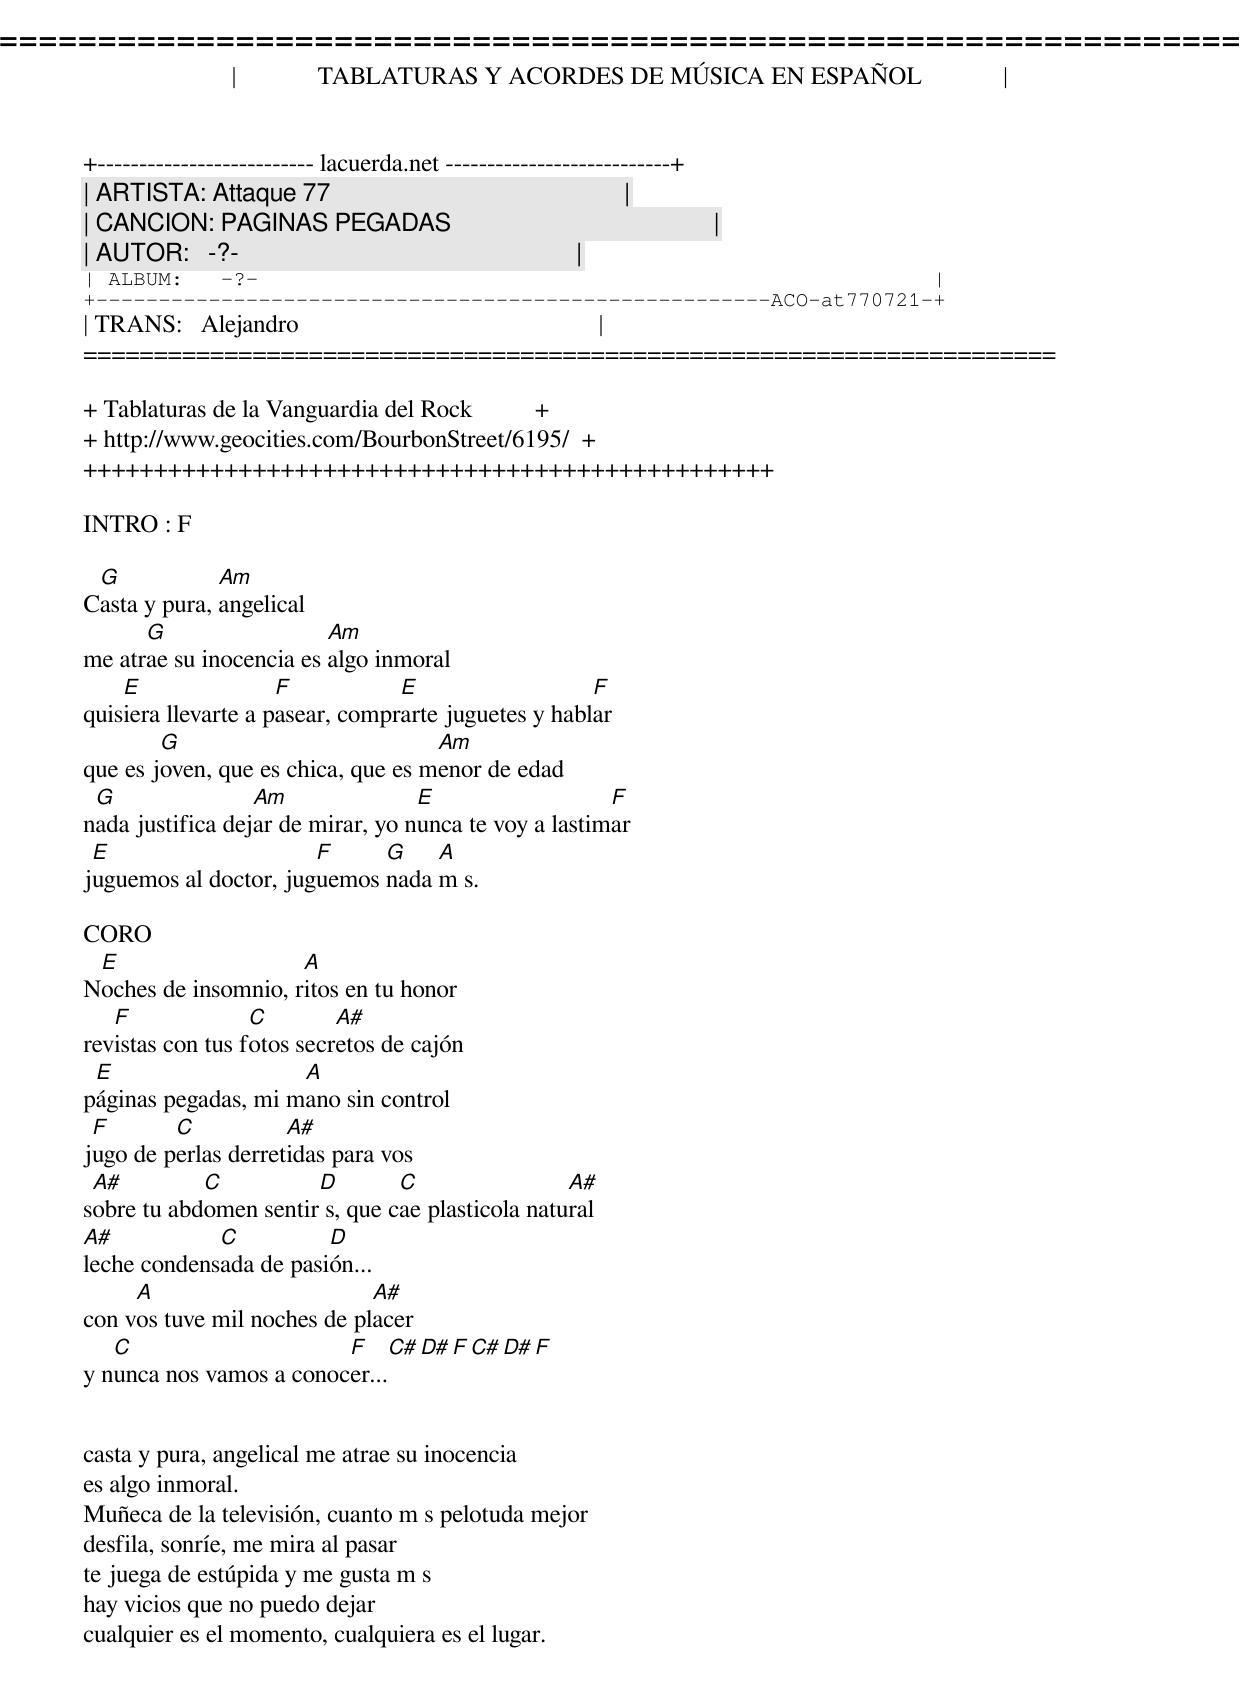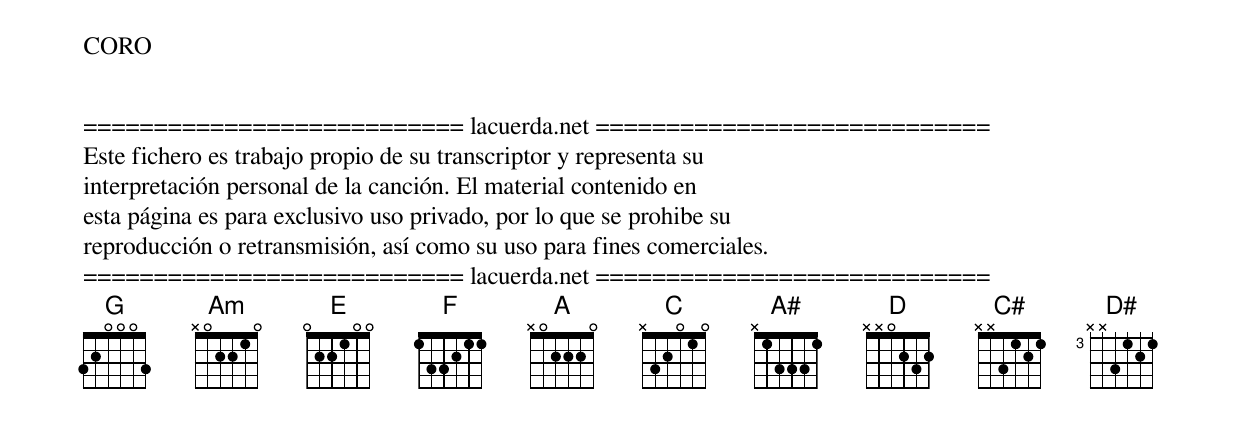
=====================================================================
|             TABLATURAS Y ACORDES DE MÚSICA EN ESPAÑOL             |
+-------------------------- lacuerda.net ---------------------------+
| ARTISTA: Attaque 77                                               |
| CANCION: PAGINAS PEGADAS                                          |
| AUTOR:   -?-                                                      |
| ALBUM:   -?-                                                      |
+------------------------------------------------------ACO-at770721-+
| TRANS:   Alejandro                                                |
=====================================================================

+ Tablaturas de la Vanguardia del Rock          +
+ http://www.geocities.com/BourbonStreet/6195/  +
+++++++++++++++++++++++++++++++++++++++++++++++++

INTRO : F

 G            Am
Casta y pura, angelical
      G                  Am
me atrae su inocencia es algo inmoral
    E                F           E                   F
quisiera llevarte a pasear, comprarte juguetes y hablar
        G                           Am
que es joven, que es chica, que es menor de edad
 G                Am               E                   F
nada justifica dejar de mirar, yo nunca te voy a lastimar
 E                     F     G    A
juguemos al doctor, juguemos nada m s.

CORO
 E                   A
Noches de insomnio, ritos en tu honor
   F              C        A#
revistas con tus fotos secretos de cajón
 E                   A
páginas pegadas, mi mano sin control
 F       C           A#
jugo de perlas derretidas para vos
 A#         C          D        C                 A#
sobre tu abdomen sentir s, que cae plasticola natural
A#           C          D
leche condensada de pasión...
     A                       A#
con vos tuve mil noches de placer
   C                     F     C# D# F  C# D# F
y nunca nos vamos a conocer...


casta y pura, angelical me atrae su inocencia
es algo inmoral.
Muñeca de la televisión, cuanto m s pelotuda mejor
desfila, sonríe, me mira al pasar
te juega de estúpida y me gusta m s
hay vicios que no puedo dejar
cualquier es el momento, cualquiera es el lugar.
CORO


=========================== lacuerda.net ============================
Este fichero es trabajo propio de su transcriptor y representa su
interpretación personal de la canción. El material contenido en
esta página es para exclusivo uso privado, por lo que se prohibe su
reproducción o retransmisión, así como su uso para fines comerciales.
=========================== lacuerda.net ============================
